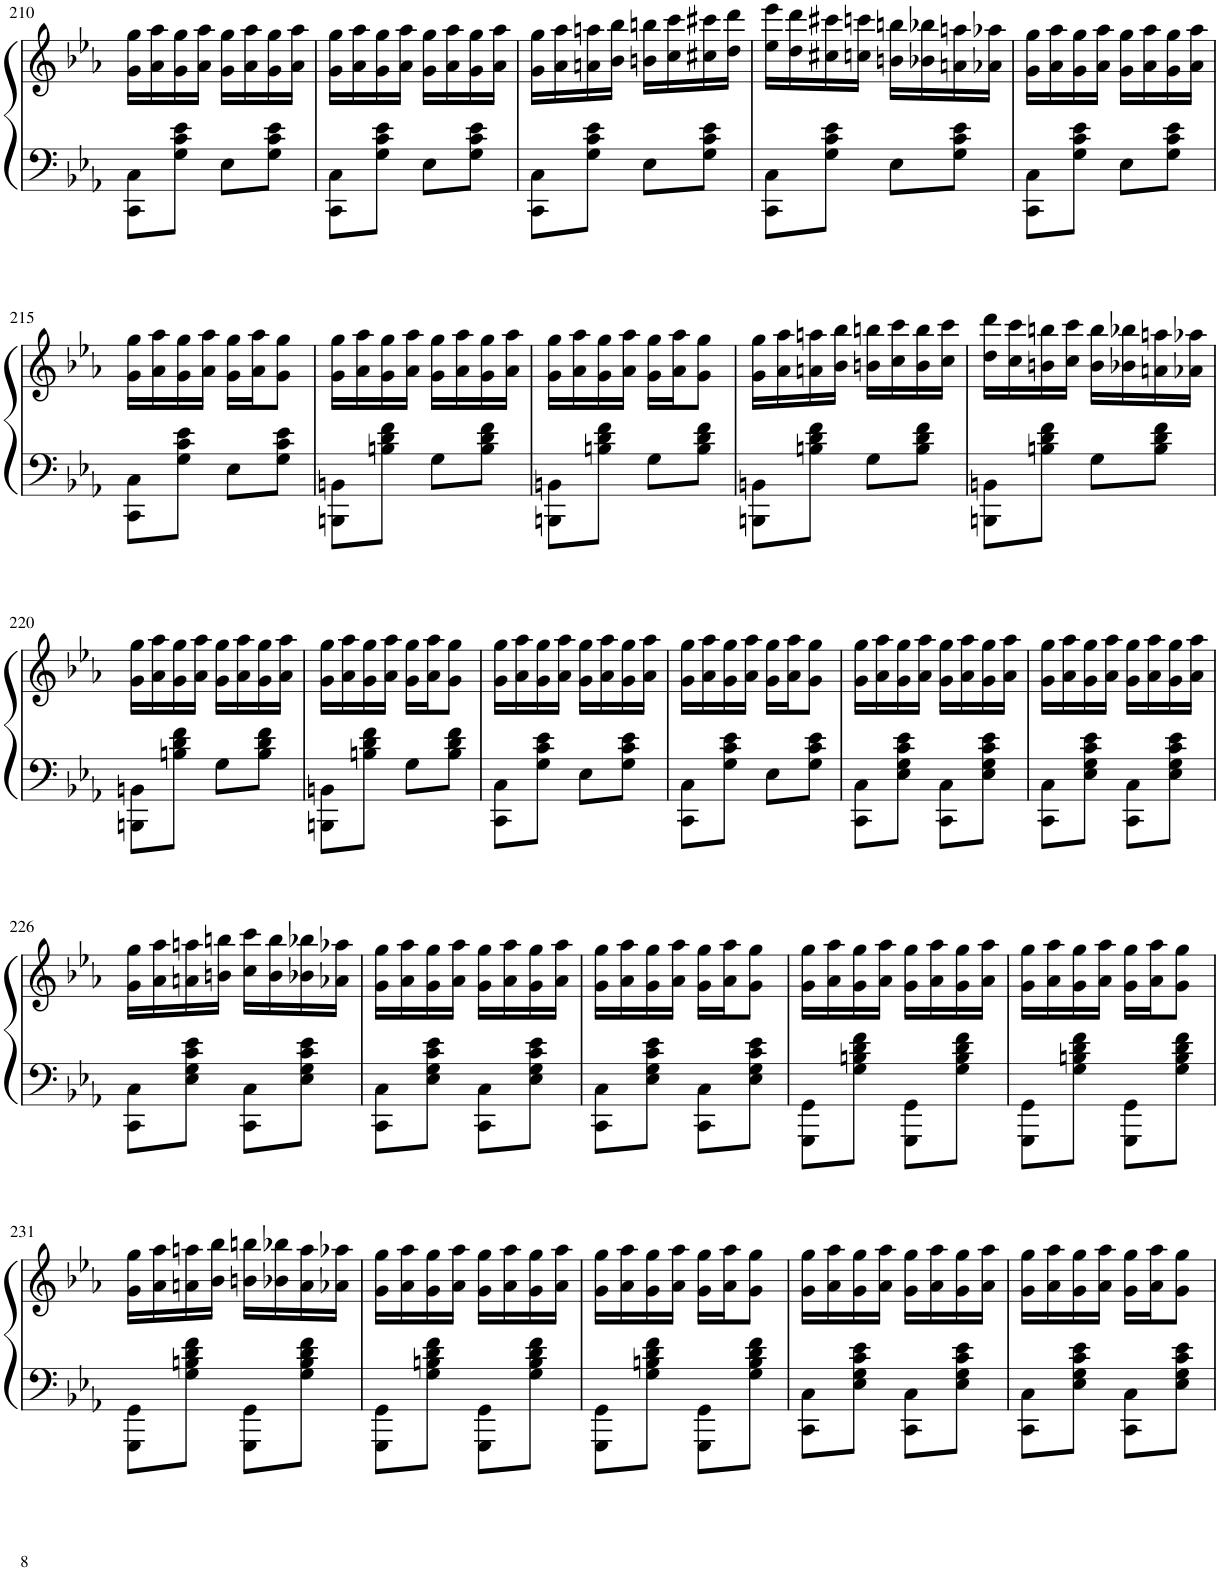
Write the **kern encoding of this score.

**kern	**kern
*part1	*part1
*staff2	*staff1
*I"Piano	*
*I'Pno.	*
!!LO:PB:g=z
*clefF4	*clefG2
*k[b-e-a-]	*k[b-e-a-]
*M2/4	*M2/4
=210	=210
8CC\ 8C\L	16g\ 16gg\LL
.	16a-\ 16aa-\
8G\ 8c\ 8e-\J	16g\ 16gg\
.	16a-\ 16aa-\JJ
8E-\L	16g\ 16gg\LL
.	16a-\ 16aa-\
8G\ 8c\ 8e-\J	16g\ 16gg\
.	16a-\ 16aa-\JJ
=211	=211
8CC\ 8C\L	16g\ 16gg\LL
.	16a-\ 16aa-\
8G\ 8c\ 8e-\J	16g\ 16gg\
.	16a-\ 16aa-\JJ
8E-\L	16g\ 16gg\LL
.	16a-\ 16aa-\
8G\ 8c\ 8e-\J	16g\ 16gg\
.	16a-\ 16aa-\JJ
=212	=212
8CC\ 8C\L	16g\ 16gg\LL
.	16a-\ 16aa-\
8G\ 8c\ 8e-\J	16an\ 16aan\
.	16b-\ 16bb-\JJ
8E-\L	16bn\ 16bbn\LL
.	16cc\ 16ccc\
8G\ 8c\ 8e-\J	16cc#X\ 16ccc#X\
.	16dd\ 16ddd\JJ
=213	=213
8CC\ 8C\L	16ee-\ 16eee-\LL
.	16dd\ 16ddd\
8G\ 8c\ 8e-\J	16cc#X\ 16ccc#X\
.	16ccn\ 16cccn\JJ
8E-\L	16bn\ 16bbn\LL
.	16b-X\ 16bb-X\
8G\ 8c\ 8e-\J	16an\ 16aan\
.	16a-X\ 16aa-X\JJ
=214	=214
8CC\ 8C\L	16g\ 16gg\LL
.	16a-\ 16aa-\
8G\ 8c\ 8e-\J	16g\ 16gg\
.	16a-\ 16aa-\JJ
8E-\L	16g\ 16gg\LL
.	16a-\ 16aa-\
8G\ 8c\ 8e-\J	16g\ 16gg\
.	16a-\ 16aa-\JJ
!!LO:LB:g=z
=215	=215
8CC\ 8C\L	16g\ 16gg\LL
.	16a-\ 16aa-\
8G\ 8c\ 8e-\J	16g\ 16gg\
.	16a-\ 16aa-\JJ
8E-\L	16g\ 16gg\LL
.	16a-\ 16aa-\J
8G\ 8c\ 8e-\J	8g\ 8gg\J
=216	=216
8BBBn\ 8BBn\L	16g\ 16gg\LL
.	16a-\ 16aa-\
8Bn\ 8d\ 8f\J	16g\ 16gg\
.	16a-\ 16aa-\JJ
8G\L	16g\ 16gg\LL
.	16a-\ 16aa-\
8B\ 8d\ 8f\J	16g\ 16gg\
.	16a-\ 16aa-\JJ
=217	=217
8BBBn\ 8BBn\L	16g\ 16gg\LL
.	16a-\ 16aa-\
8Bn\ 8d\ 8f\J	16g\ 16gg\
.	16a-\ 16aa-\JJ
8G\L	16g\ 16gg\LL
.	16a-\ 16aa-\J
8B\ 8d\ 8f\J	8g\ 8gg\J
=218	=218
8BBBn\ 8BBn\L	16g\ 16gg\LL
.	16a-\ 16aa-\
8Bn\ 8d\ 8f\J	16an\ 16aan\
.	16b-\ 16bb-\JJ
8G\L	16bn\ 16bbn\LL
.	16cc\ 16ccc\
8B\ 8d\ 8f\J	16b\ 16bb\
.	16cc\ 16ccc\JJ
=219	=219
8BBBn\ 8BBn\L	16dd\ 16ddd\LL
.	16cc\ 16ccc\
8Bn\ 8d\ 8f\J	16bn\ 16bbn\
.	16cc\ 16ccc\JJ
8G\L	16b\ 16bb\LL
.	16b-X\ 16bb-X\
8B\ 8d\ 8f\J	16an\ 16aan\
.	16a-X\ 16aa-X\JJ
!!LO:LB:g=z
=220	=220
8BBBn\ 8BBn\L	16g\ 16gg\LL
.	16a-\ 16aa-\
8Bn\ 8d\ 8f\J	16g\ 16gg\
.	16a-\ 16aa-\JJ
8G\L	16g\ 16gg\LL
.	16a-\ 16aa-\
8B\ 8d\ 8f\J	16g\ 16gg\
.	16a-\ 16aa-\JJ
=221	=221
8BBBn\ 8BBn\L	16g\ 16gg\LL
.	16a-\ 16aa-\
8Bn\ 8d\ 8f\J	16g\ 16gg\
.	16a-\ 16aa-\JJ
8G\L	16g\ 16gg\LL
.	16a-\ 16aa-\J
8B\ 8d\ 8f\J	8g\ 8gg\J
=222	=222
8CC\ 8C\L	16g\ 16gg\LL
.	16a-\ 16aa-\
8G\ 8c\ 8e-\J	16g\ 16gg\
.	16a-\ 16aa-\JJ
8E-\L	16g\ 16gg\LL
.	16a-\ 16aa-\
8G\ 8c\ 8e-\J	16g\ 16gg\
.	16a-\ 16aa-\JJ
=223	=223
8CC\ 8C\L	16g\ 16gg\LL
.	16a-\ 16aa-\
8G\ 8c\ 8e-\J	16g\ 16gg\
.	16a-\ 16aa-\JJ
8E-\L	16g\ 16gg\LL
.	16a-\ 16aa-\J
8G\ 8c\ 8e-\J	8g\ 8gg\J
=224	=224
8CC\ 8C\L	16g\ 16gg\LL
.	16a-\ 16aa-\
8E-\ 8G\ 8c\ 8e-\J	16g\ 16gg\
.	16a-\ 16aa-\JJ
8CC\ 8C\L	16g\ 16gg\LL
.	16a-\ 16aa-\
8E-\ 8G\ 8c\ 8e-\J	16g\ 16gg\
.	16a-\ 16aa-\JJ
=225	=225
8CC\ 8C\L	16g\ 16gg\LL
.	16a-\ 16aa-\
8E-\ 8G\ 8c\ 8e-\J	16g\ 16gg\
.	16a-\ 16aa-\JJ
8CC\ 8C\L	16g\ 16gg\LL
.	16a-\ 16aa-\
8E-\ 8G\ 8c\ 8e-\J	16g\ 16gg\
.	16a-\ 16aa-\JJ
!!LO:LB:g=z
=226	=226
8CC\ 8C\L	16g\ 16gg\LL
.	16a-\ 16aa-\
8E-\ 8G\ 8c\ 8e-\J	16an\ 16aan\
.	16bn\ 16bbn\JJ
8CC\ 8C\L	16cc\ 16ccc\LL
.	16b\ 16bb\
8E-\ 8G\ 8c\ 8e-\J	16b-X\ 16bb-X\
.	16a-X\ 16aa-X\JJ
=227	=227
8CC\ 8C\L	16g\ 16gg\LL
.	16a-\ 16aa-\
8E-\ 8G\ 8c\ 8e-\J	16g\ 16gg\
.	16a-\ 16aa-\JJ
8CC\ 8C\L	16g\ 16gg\LL
.	16a-\ 16aa-\
8E-\ 8G\ 8c\ 8e-\J	16g\ 16gg\
.	16a-\ 16aa-\JJ
=228	=228
8CC\ 8C\L	16g\ 16gg\LL
.	16a-\ 16aa-\
8E-\ 8G\ 8c\ 8e-\J	16g\ 16gg\
.	16a-\ 16aa-\JJ
8CC\ 8C\L	16g\ 16gg\LL
.	16a-\ 16aa-\J
8E-\ 8G\ 8c\ 8e-\J	8g\ 8gg\J
=229	=229
8GGG\ 8GG\L	16g\ 16gg\LL
.	16a-\ 16aa-\
8G\ 8Bn\ 8d\ 8f\J	16g\ 16gg\
.	16a-\ 16aa-\JJ
8GGG\ 8GG\L	16g\ 16gg\LL
.	16a-\ 16aa-\
8G\ 8B\ 8d\ 8f\J	16g\ 16gg\
.	16a-\ 16aa-\JJ
=230	=230
8GGG\ 8GG\L	16g\ 16gg\LL
.	16a-\ 16aa-\
8G\ 8Bn\ 8d\ 8f\J	16g\ 16gg\
.	16a-\ 16aa-\JJ
8GGG\ 8GG\L	16g\ 16gg\LL
.	16a-\ 16aa-\J
8G\ 8B\ 8d\ 8f\J	8g\ 8gg\J
!!LO:LB:g=z
=231	=231
8GGG\ 8GG\L	16g\ 16gg\LL
.	16a-\ 16aa-\
8G\ 8Bn\ 8d\ 8f\J	16an\ 16aan\
.	16b-\ 16bb-\JJ
8GGG\ 8GG\L	16bn\ 16bbn\LL
.	16b-X\ 16bb-X\
8G\ 8B\ 8d\ 8f\J	16a\ 16aa\
.	16a-X\ 16aa-X\JJ
=232	=232
8GGG\ 8GG\L	16g\ 16gg\LL
.	16a-\ 16aa-\
8G\ 8Bn\ 8d\ 8f\J	16g\ 16gg\
.	16a-\ 16aa-\JJ
8GGG\ 8GG\L	16g\ 16gg\LL
.	16a-\ 16aa-\
8G\ 8B\ 8d\ 8f\J	16g\ 16gg\
.	16a-\ 16aa-\JJ
=233	=233
8GGG\ 8GG\L	16g\ 16gg\LL
.	16a-\ 16aa-\
8G\ 8Bn\ 8d\ 8f\J	16g\ 16gg\
.	16a-\ 16aa-\JJ
8GGG\ 8GG\L	16g\ 16gg\LL
.	16a-\ 16aa-\J
8G\ 8B\ 8d\ 8f\J	8g\ 8gg\J
=234	=234
8CC\ 8C\L	16g\ 16gg\LL
.	16a-\ 16aa-\
8E-\ 8G\ 8c\ 8e-\J	16g\ 16gg\
.	16a-\ 16aa-\JJ
8CC\ 8C\L	16g\ 16gg\LL
.	16a-\ 16aa-\
8E-\ 8G\ 8c\ 8e-\J	16g\ 16gg\
.	16a-\ 16aa-\JJ
=235	=235
8CC\ 8C\L	16g\ 16gg\LL
.	16a-\ 16aa-\
8E-\ 8G\ 8c\ 8e-\J	16g\ 16gg\
.	16a-\ 16aa-\JJ
8CC\ 8C\L	16g\ 16gg\LL
.	16a-\ 16aa-\J
8E-\ 8G\ 8c\ 8e-\J	8g\ 8gg\J
=	=
*-	*-
